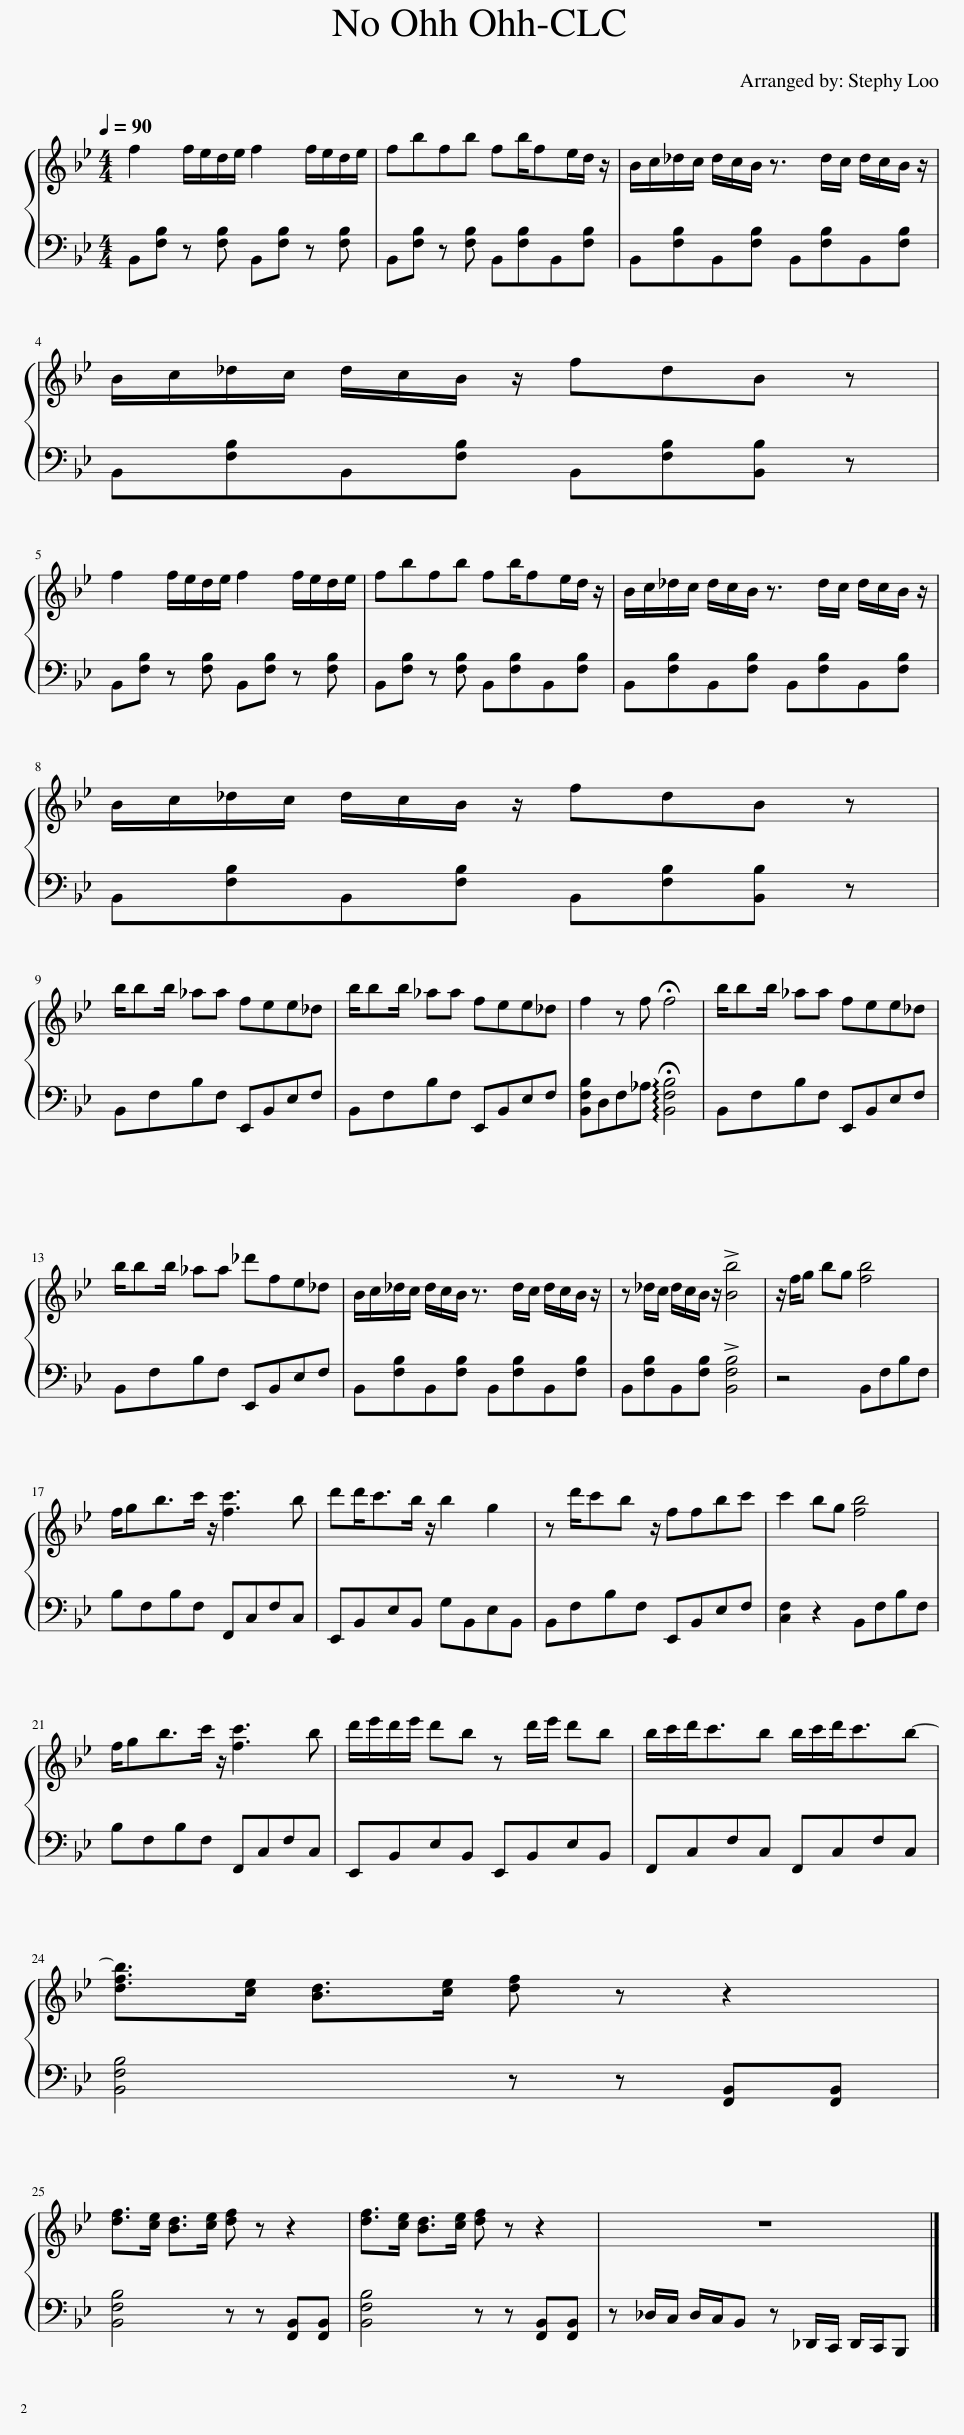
X:1
%%score { 1 | 2 }
L:1/8
Q:1/4=90
M:4/4
I:linebreak $
K:Bb
V:1 treble
V:2 bass
V:1
 f2 f/e/d/e/ f2 f/e/d/e/ | fbfb fb/fe/d/ z/ | B/c/_d/c/ d/c/B/ z3/2 d/c/ d/c/B/ z/ |$ B/c/_d/c/ d/c/B/ z/ fdB z |$ f2 f/e/d/e/ f2 f/e/d/e/ | %5
 fbfb fb/fe/d/ z/ | B/c/_d/c/ d/c/B/ z3/2 d/c/ d/c/B/ z/ |$ B/c/_d/c/ d/c/B/ z/ fdB z |$[K:Bb] b/bb/ _aa fee_d | b/bb/ _aa fee_d | %10
 f2 z f !fermata!f4 | b/bb/ _aa fee_d |$ b/bb/ _aa _d'fe_d | B/c/_d/c/ d/c/B/ z3/2 d/c/ d/c/B/ z/ | z _d/c/ d/c/B/ z/ !>![Bb]4 | %15
 z/ f/g bg [fb]4 |$ f/gb>c' z/ [fc']3 b | d'd'<c'b/ z/ b2 g2 | z d'/c'b z/ ffbc' | c'2 bg [fb]4 |$ %20
 f/gb>c' z/ [fc']3 b | d'/e'/d'/e'/ d'b z d'/e'/ d'b | b/c'/d'<c'b b/c'/d'<c'b- |$ [dfb]>[ce] [Bd]>[ce] [df] z z2 |$ [df]>[ce] [Bd]>[ce] [df] z z2 | %25
 [df]>[ce] [Bd]>[ce] [df] z z2 | z8 |] %27
V:2
 B,,[F,B,] z [F,B,] B,,[F,B,] z [F,B,] | B,,[F,B,] z [F,B,] B,,[F,B,]B,,[F,B,] | B,,[F,B,]B,,[F,B,] B,,[F,B,]B,,[F,B,] |$ B,,[F,B,]B,,[F,B,] B,,[F,B,][B,,B,] z |$ B,,[F,B,] z [F,B,] B,,[F,B,] z [F,B,] | %5
 B,,[F,B,] z [F,B,] B,,[F,B,]B,,[F,B,] | B,,[F,B,]B,,[F,B,] B,,[F,B,]B,,[F,B,] |$ B,,[F,B,]B,,[F,B,] B,,[F,B,][B,,B,] z |$[K:Bb] B,,F,B,F, E,,B,,E,F, | B,,F,B,F, E,,B,,E,F, | %10
 [B,,F,B,]D,F,_A, !arpeggio!!fermata![B,,F,B,]4 | B,,F,B,F, E,,B,,E,F, |$ B,,F,B,F, E,,B,,E,F, | B,,[F,B,]B,,[F,B,] B,,[F,B,]B,,[F,B,] | B,,[F,B,]B,,[F,B,] !>![B,,F,B,]4 | %15
 z4 B,,F,B,F, |$ B,F,B,F, F,,C,F,C, | E,,B,,E,B,, G,B,,E,B,, | B,,F,B,F, E,,B,,E,F, | [C,F,]2 z2 B,,F,B,F, |$ %20
 B,F,B,F, F,,C,F,C, | E,,B,,E,B,, E,,B,,E,B,, | F,,C,F,C, F,,C,F,C, |$ [B,,F,B,]4 z z [F,,B,,][F,,B,,] |$ [B,,F,B,]4 z z [F,,B,,][F,,B,,] | %25
 [B,,F,B,]4 z z [F,,B,,][F,,B,,] | z _D,/C,/ D,/C,/B,, z _D,,/C,,/ D,,/C,,/B,,, |] %27
